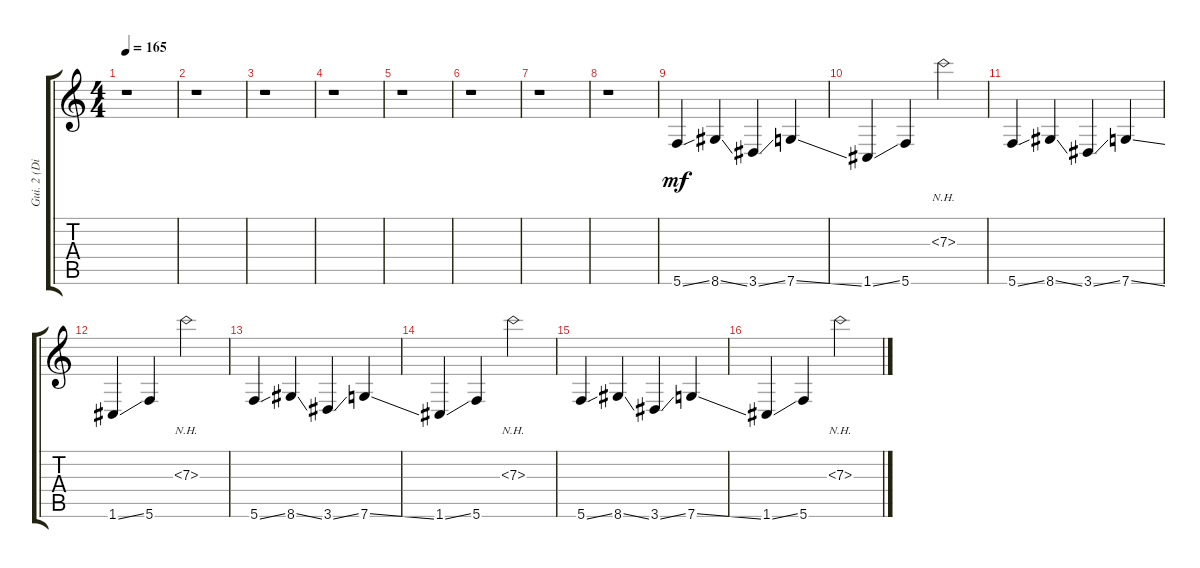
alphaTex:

\track ("Gui. 2 (Dis.)" "Gui. 2 (Di") {instrument distortionguitar}
\staff {score tabs}
\tuning (D4 A3 F3 C3 G2 C2) {hide}
\ts (4 4)
\tempo 165
\clef g2
\ks c
r.1{dy mf instrument distortionguitar} |
r.1 |
r.1 |
r.1 |
r.1 |
r.1 |
r.1 |
r.1 |
5.6{ss}.4 8.6{ss}.4 3.6{ss}.4 7.6{ss}.4 |
1.6{ss}.4 5.6.4 7.3{nh}.2 |
5.6{ss}.4 8.6{ss}.4 3.6{ss}.4 7.6{ss}.4 |
1.6{ss}.4 5.6.4 7.3{nh}.2 |
5.6{ss}.4 8.6{ss}.4 3.6{ss}.4 7.6{ss}.4 |
1.6{ss}.4 5.6.4 7.3{nh}.2 |
5.6{ss}.4 8.6{ss}.4 3.6{ss}.4 7.6{ss}.4 |
1.6{ss}.4 5.6.4 7.3{nh}.2
